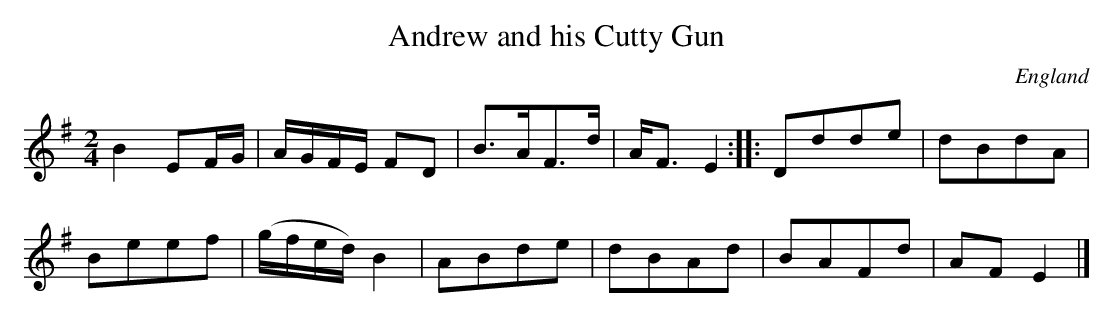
X:1
T:Andrew and his Cutty Gun
L:1/8
M:2/4
O:England
K:E minor
B2 EF/G/ | A/G/F/E/ FD | B>AF>d | A<F E2 ::\
Ddde | dBdA | ! Beef | (g/f/e/d/) B2 |\
ABde | dBAd |   BAFd | AF         E2 |]
